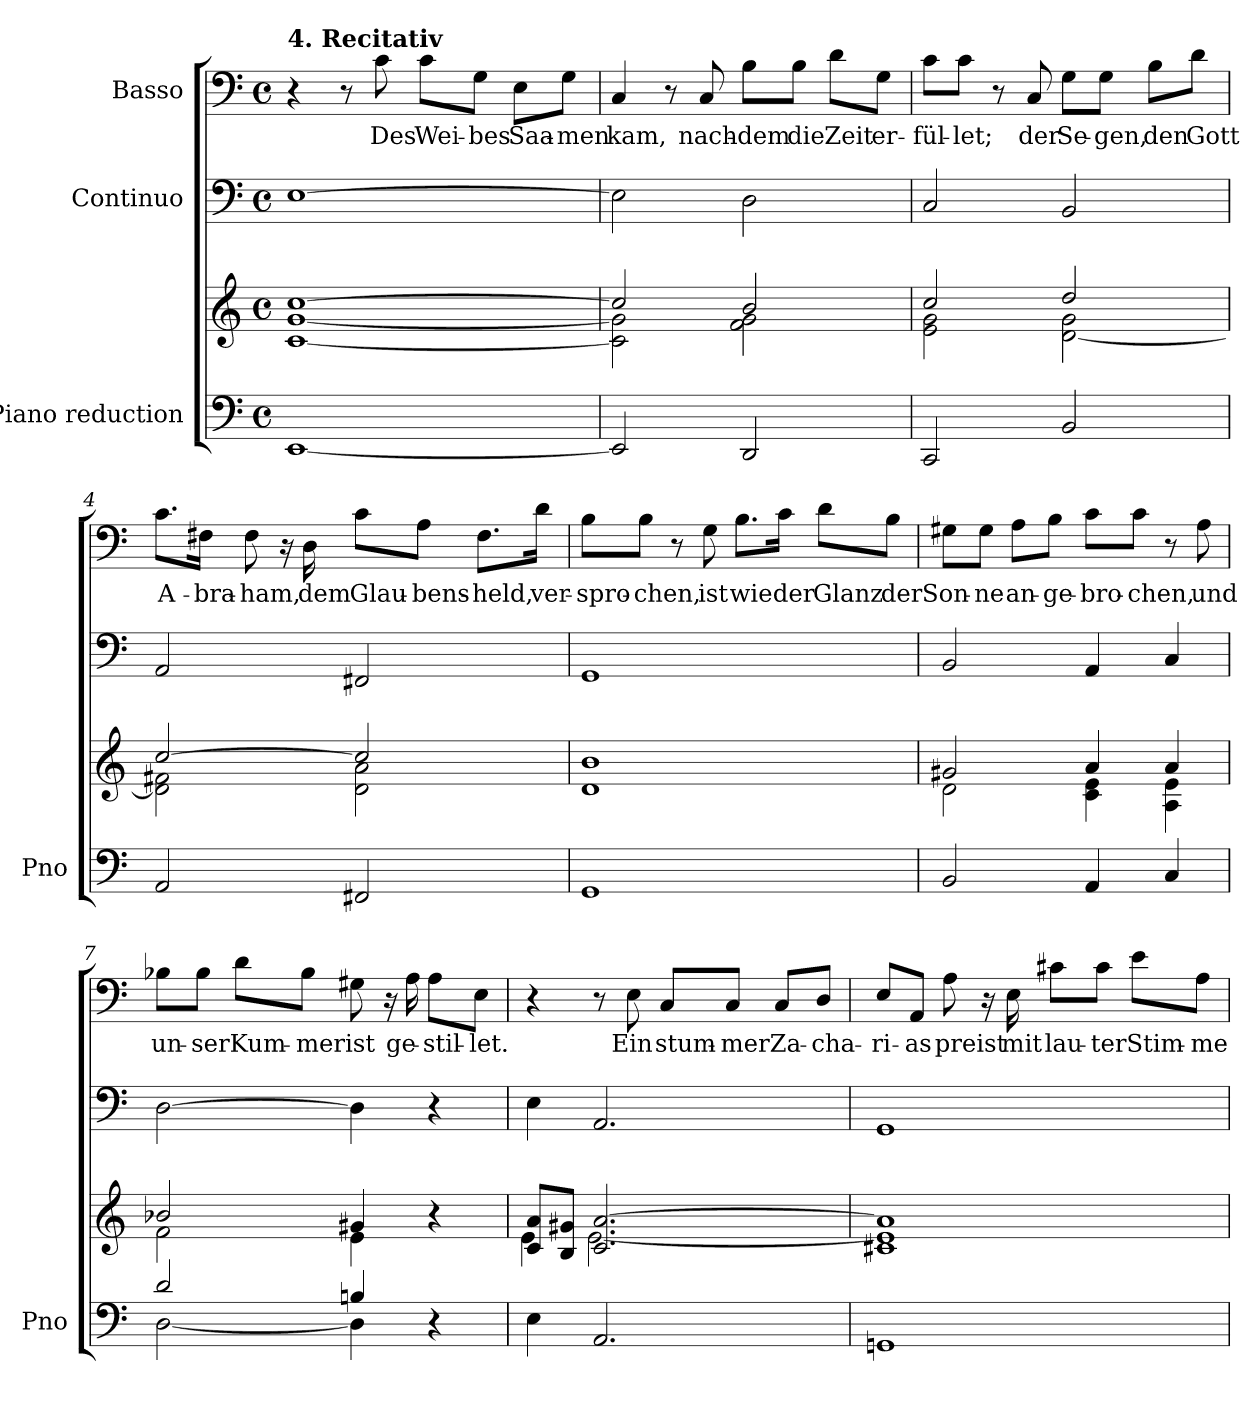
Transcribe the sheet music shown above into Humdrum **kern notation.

**kern	**kern	**kern	**kern	**text
*part3	*part3	*part2	*part1	*part1
*staff4	*staff3	*staff2	*staff1	*staff1
*I"Piano reduction	*	*I"Continuo	*I"Basso	*
*I'Pno	*	*	*	*
*clefF4	*clefG2	*clefF4	*clefF4	*
*k[]	*k[]	*k[]	*k[]	*
*M4/4	*M4/4	*M4/4	*M4/4	*
*met(c)	*met(c)	*met(c)	*met(c)	*
=1	=1	=1	=1	=1
*	*^	*	*	*
!	!	!	!	!LO:TX:a:B:t=4. Recitativ	!
[1EE	[1cc	[1c [1g	[1E	4r	.
.	.	.	.	8r	.
!	!	!	!	!	!LO:LY:b
.	.	.	.	8c\	Des
!	!	!	!	!	!LO:LY:b
.	.	.	.	8c\L	Wei-
!	!	!	!	!	!LO:LY:b
.	.	.	.	8G\J	-bes
!	!	!	!	!	!LO:LY:b
.	.	.	.	8E\L	Saa-
!	!	!	!	!	!LO:LY:b
.	.	.	.	8G\J	-men
=2	=2	=2	=2	=2	=2
!	!	!	!	!	!LO:LY:b
2EE/]	2cc/]	2c\] 2g\]	2E\]	4C/	kam,
.	.	.	.	8r	.
!	!	!	!	!	!LO:LY:b
.	.	.	.	8C/	nach-
!	!	!	!	!	!LO:LY:b
2DD/	2b/	2f\ 2g\	2D\	8B\L	-dem
!	!	!	!	!	!LO:LY:b
.	.	.	.	8B\J	die
!	!	!	!	!	!LO:LY:b
.	.	.	.	8d\L	Zeit
!	!	!	!	!	!LO:LY:b
.	.	.	.	8G\J	er-
=3	=3	=3	=3	=3	=3
!	!	!	!	!	!LO:LY:b
2CC/	2cc/	2e\ 2g\	2C/	8c\L	-fül-
!	!	!	!	!	!LO:LY:b
.	.	.	.	8c\J	-let;
.	.	.	.	8r	.
!	!	!	!	!	!LO:LY:b
.	.	.	.	8C/	der
!	!	!	!	!	!LO:LY:b
2BB/	2dd/	[2d\ 2g\	2BB/	8G\L	Se-
!	!	!	!	!	!LO:LY:b
.	.	.	.	8G\J	-gen,
!	!	!	!	!	!LO:LY:b
.	.	.	.	8B\L	den
!	!	!	!	!	!LO:LY:b
.	.	.	.	8d\J	Gott
!!LO:LB:g=z
=4	=4	=4	=4	=4	=4
!	!	!	!	!	!LO:LY:b
2AA/	[2cc/	2d\] 2f#X\	2AA/	8.c\L	A-
!	!	!	!	!	!LO:LY:b
.	.	.	.	16F#X\Jk	-bra-
!	!	!	!	!	!LO:LY:b
.	.	.	.	8F#\	-ham,
.	.	.	.	16r	.
!	!	!	!	!	!LO:LY:b
.	.	.	.	16D\	dem
!	!	!	!	!	!LO:LY:b
2FF#X/	2cc/]	2d\ 2a\	2FF#X/	8c\L	Glau-
!	!	!	!	!	!LO:LY:b
.	.	.	.	8A\J	-bens-
!	!	!	!	!	!LO:LY:b
.	.	.	.	8.F#\L	-held,
!	!	!	!	!	!LO:LY:b
.	.	.	.	16d\Jk	ver-
*	*v	*v	*	*	*
=5	=5	=5	=5	=5
!	!	!	!	!LO:LY:b
1GG	1d 1b	1GG	8B\L	-spro-
!	!	!	!	!LO:LY:b
.	.	.	8B\J	-chen,
.	.	.	8r	.
!	!	!	!	!LO:LY:b
.	.	.	8G\	ist
!	!	!	!	!LO:LY:b
.	.	.	8.B\L	wie
!	!	!	!	!LO:LY:b
.	.	.	16c\Jk	der
!	!	!	!	!LO:LY:b
.	.	.	8d\L	Glanz
!	!	!	!	!LO:LY:b
.	.	.	8B\J	der
=6	=6	=6	=6	=6
*	*^	*	*	*
!	!	!	!	!	!LO:LY:b
2BB/	2g#X/	2d\	2BB/	8G#X\L	Son-
!	!	!	!	!	!LO:LY:b
.	.	.	.	8G#\J	-ne
!	!	!	!	!	!LO:LY:b
.	.	.	.	8A\L	an-
!	!	!	!	!	!LO:LY:b
.	.	.	.	8B\J	-ge-
!	!	!	!	!	!LO:LY:b
4AA/	4a/	4c\ 4e\	4AA/	8c\L	-bro-
!	!	!	!	!	!LO:LY:b
.	.	.	.	8c\J	-chen,
4C/	4a/	4A\ 4e\	4C/	8r	.
!	!	!	!	!	!LO:LY:b
.	.	.	.	8A\	und
=7	=7	=7	=7	=7	=7
*^	*	*	*	*	*
!	!	!	!	!	!	!LO:LY:b
2d/	[2D\	2b-X/	2f\	[2D\	8B-X\L	un-
!	!	!	!	!	!	!LO:LY:b
.	.	.	.	.	8B-\J	-ser
!	!	!	!	!	!	!LO:LY:b
.	.	.	.	.	8d\L	Kum-
!	!	!	!	!	!	!LO:LY:b
.	.	.	.	.	8B-\J	-mer
!	!	!	!	!	!	!LO:LY:b
4Bn/	4D\]	4g#X/	4e\	4D\]	8G#X\	ist
.	.	.	.	.	16r	.
!	!	!	!	!	!	!LO:LY:b
.	.	.	.	.	16A\	ge-
!	!	!	!	!	!	!LO:LY:b
4r	4ryy	4r	4ryy	4r	8A\L	-stil-
!	!	!	!	!	!	!LO:LY:b
.	.	.	.	.	8E\J	-let.
*v	*v	*	*	*	*	*
!!LO:LB:g=z
=8	=8	=8	=8	=8	=8
4E\	8c/ 8a/L	4e\	4E\	4r	.
.	8B/ 8g#X/J	.	.	.	.
2.AA/	2.c/ [2.a/	[2.e\	2.AA/	8r	.
!	!	!	!	!	!LO:LY:b
.	.	.	.	8E\	Ein
!	!	!	!	!	!LO:LY:b
.	.	.	.	8C/L	stum-
!	!	!	!	!	!LO:LY:b
.	.	.	.	8C/J	-mer
!	!	!	!	!	!LO:LY:b
.	.	.	.	8C/L	Za-
!	!	!	!	!	!LO:LY:b
.	.	.	.	8D/J	-cha-
*	*v	*v	*	*	*
=9	=9	=9	=9	=9
!	!	!	!	!LO:LY:b
1GGn	1c#X 1e] 1a]	1GG	8E/L	-ri-
!	!	!	!	!LO:LY:b
.	.	.	8AA/J	-as
!	!	!	!	!LO:LY:b
.	.	.	8A\	preist
.	.	.	16r	.
!	!	!	!	!LO:LY:b
.	.	.	16E\	mit
!	!	!	!	!LO:LY:b
.	.	.	8c#X\L	lau-
!	!	!	!	!LO:LY:b
.	.	.	8c#\J	-ter
!	!	!	!	!LO:LY:b
.	.	.	8e\L	Stim-
!	!	!	!	!LO:LY:b
.	.	.	8A\J	-me
=	=	=	=	=
*-	*-	*-	*-	*-
